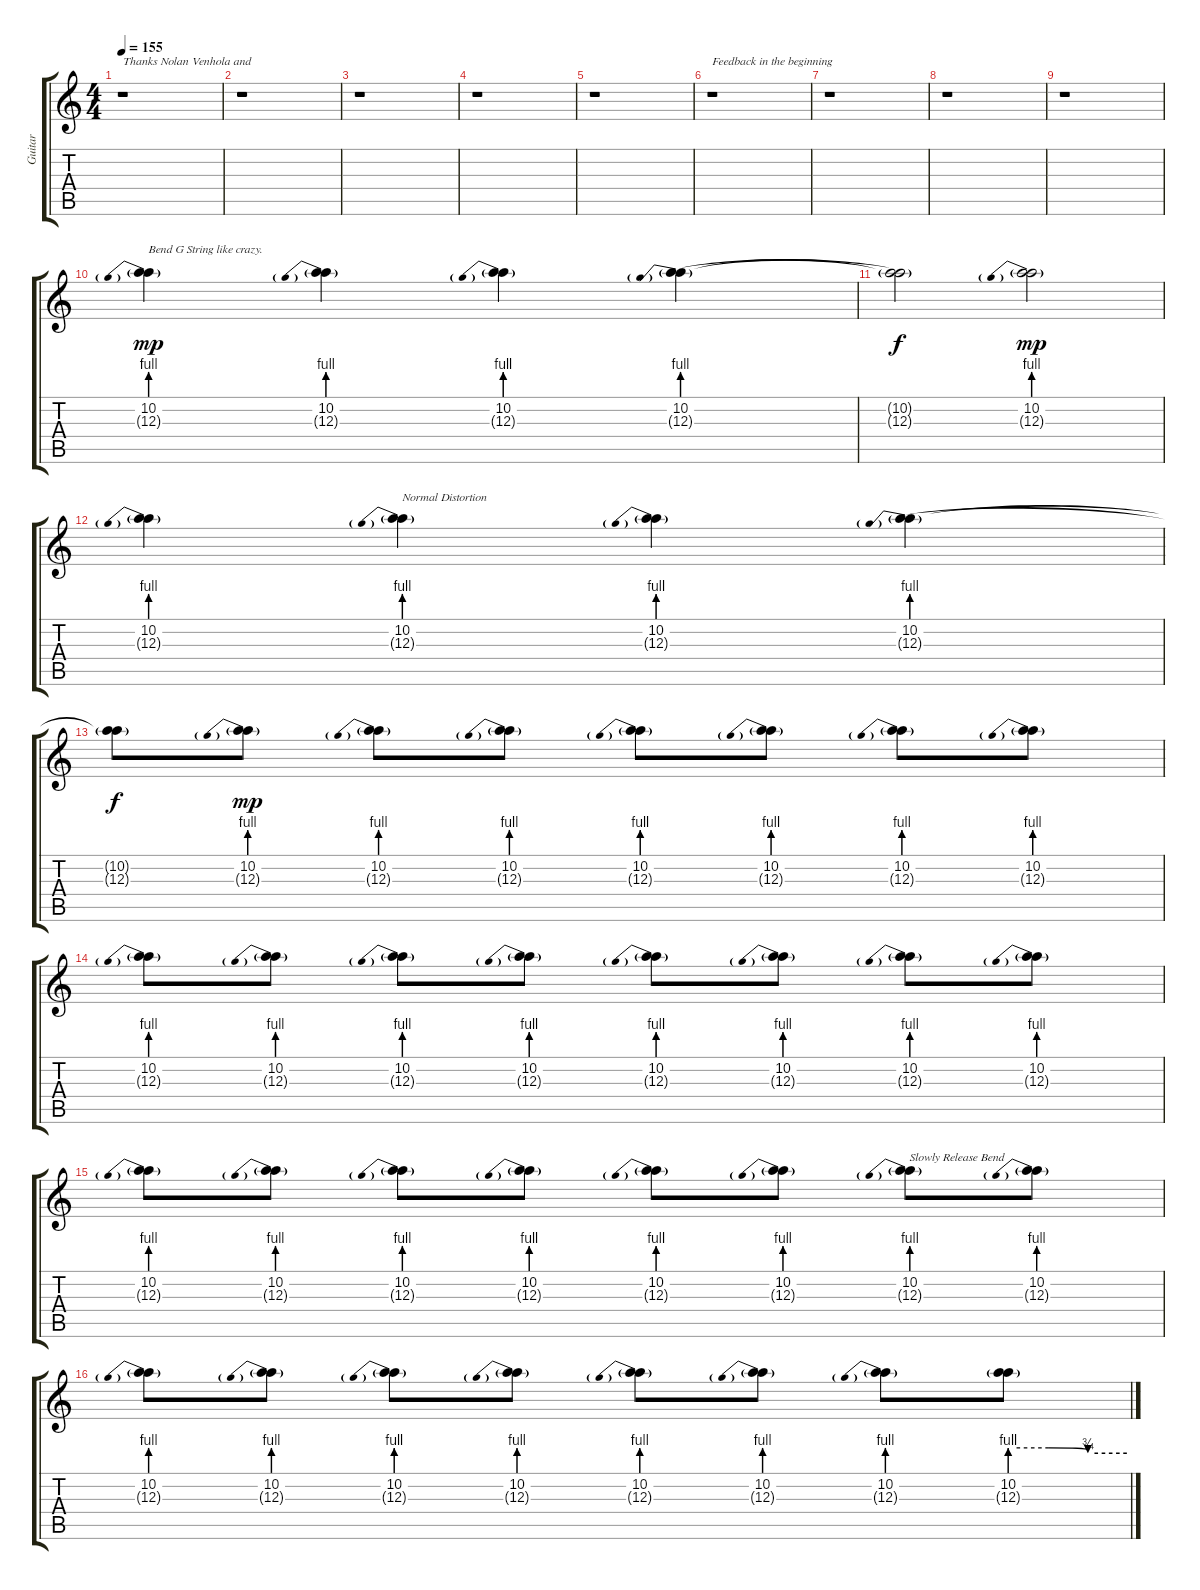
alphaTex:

\track ("Guitar              " "Guitar    ") {instrument distortionguitar}
\staff {score tabs}
\tuning (E4 B3 G3 D3 A2 D2) {hide}
\ts (4 4)
\tempo 155
\clef g2
\ks c
r.1{txt "Thanks Nolan Venhola and" dy mp instrument distortionguitar} |
r.1 |
r.1 |
r.1 |
r.1 |
r.1{txt "Feedback in the beginning"} |
r.1 |
r.1 |
r.1 |
(10.2 12.3{be (prebend 0 4 60 4) g}).4{txt "Bend G String like crazy."} (10.2 12.3{be (prebend 0 4 60 4) g}).4 (10.2 12.3{be (prebend 0 4 60 4) g}).4 (10.2 12.3{be (prebend 0 4 60 4) g}).4 |
(10.2{t} 12.3{t}).2{dy f} (10.2 12.3{be (prebend 0 4 60 4) g}).2{dy mp} |
(10.2 12.3{be (prebend 0 4 60 4) g}).4 (10.2 12.3{be (prebend 0 4 60 4) g}).4{txt "Normal Distortion"} (10.2 12.3{be (prebend 0 4 60 4) g}).4 (10.2 12.3{be (prebend 0 4 60 4) g}).4 |
(10.2{t} 12.3{t}).8{dy f} (10.2 12.3{be (prebend 0 4 60 4) g}).8{dy mp} (10.2 12.3{be (prebend 0 4 60 4) g}).8 (10.2 12.3{be (prebend 0 4 60 4) g}).8 (10.2 12.3{be (prebend 0 4 60 4) g}).8 (10.2 12.3{be (prebend 0 4 60 4) g}).8 (10.2 12.3{be (prebend 0 4 60 4) g}).8 (10.2 12.3{be (prebend 0 4 60 4) g}).8 |
(10.2 12.3{be (prebend 0 4 60 4) g}).8 (10.2 12.3{be (prebend 0 4 60 4) g}).8 (10.2 12.3{be (prebend 0 4 60 4) g}).8 (10.2 12.3{be (prebend 0 4 60 4) g}).8 (10.2 12.3{be (prebend 0 4 60 4) g}).8 (10.2 12.3{be (prebend 0 4 60 4) g}).8 (10.2 12.3{be (prebend 0 4 60 4) g}).8 (10.2 12.3{be (prebend 0 4 60 4) g}).8 |
(10.2 12.3{be (prebend 0 4 60 4) g}).8 (10.2 12.3{be (prebend 0 4 60 4) g}).8 (10.2 12.3{be (prebend 0 4 60 4) g}).8 (10.2 12.3{be (prebend 0 4 60 4) g}).8 (10.2 12.3{be (prebend 0 4 60 4) g}).8 (10.2 12.3{be (prebend 0 4 60 4) g}).8 (10.2 12.3{be (prebend 0 4 60 4) g}).8{txt "Slowly Release Bend"} (10.2 12.3{be (prebend 0 4 60 4) g}).8 |
(10.2 12.3{be (prebend 0 4 60 4) g}).8 (10.2 12.3{be (prebend 0 4 60 4) g}).8 (10.2 12.3{be (prebend 0 4 60 4) g}).8 (10.2 12.3{be (prebend 0 4 60 4) g}).8 (10.2 12.3{be (prebend 0 4 60 4) g}).8 (10.2 12.3{be (prebend 0 4 60 4) g}).8 (10.2 12.3{be (prebend 0 4 60 4) g}).8 (10.2 12.3{be (custom 0 4 20 4 40 3 60 3) g}).8
